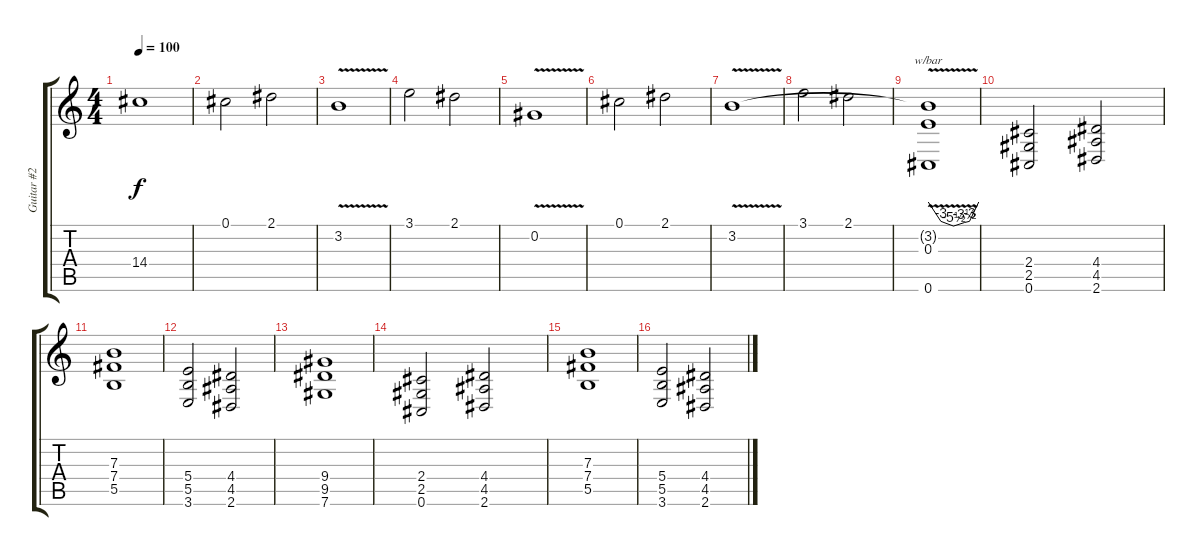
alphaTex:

\track ("Guitar #2" "Guitar #2") {instrument distortionguitar}
\staff {score tabs}
\tuning (Db4 Ab3 E3 B2 Gb2 Db2) {hide}
\ts (4 4)
\tempo 100
\clef g2
\ks c
14.4.1{dy f} |
0.1.2 2.1.2 |
3.2{v}.1 |
3.1.2 2.1.2 |
0.2{v}.1 |
0.1.2 2.1.2 |
3.2{v}.1 |
3.1.2 2.1.2 |
(3.2{t} 0.3 0.6).1{tbe (custom default 0 0 15 -12 30 -22 43 -14 49 -12 60 0)} |
(2.4 2.5 0.6).2 (4.4 4.5 2.6).2 |
(7.3 7.4 5.5).1 |
(5.4 5.5 3.6).2 (4.4 4.5 2.6).2 |
(9.4 9.5 7.6).1 |
(2.4 2.5 0.6).2 (4.4 4.5 2.6).2 |
(7.3 7.4 5.5).1 |
(5.4 5.5 3.6).2 (4.4 4.5 2.6).2
